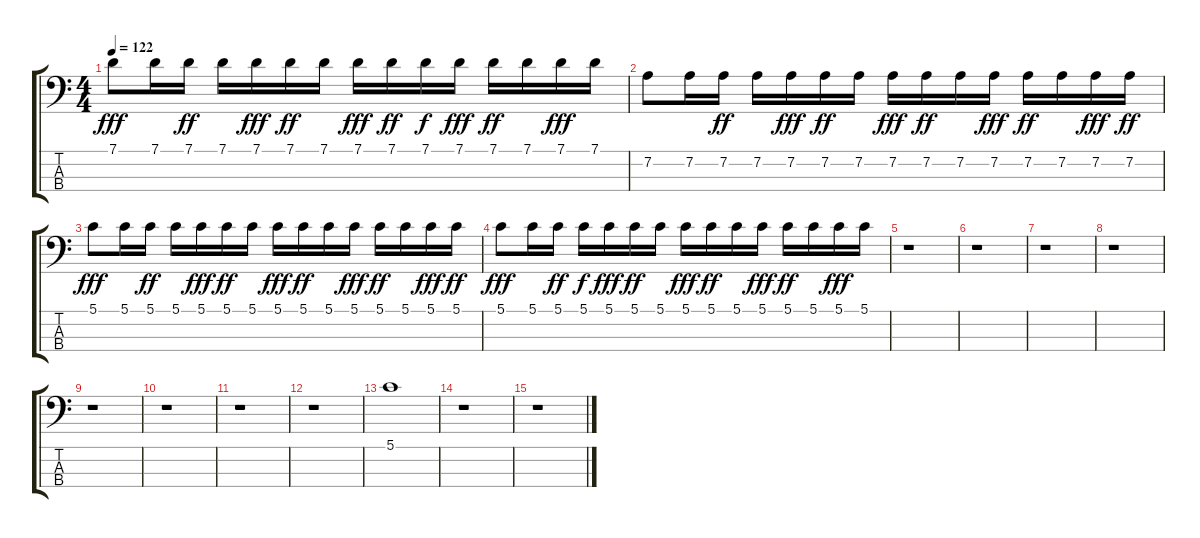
\track "" {instrument synthbass2}
\staff {score tabs}
\tuning (G2 D2 A1 E1) {hide}
\ts (4 4)
\tempo 122
\clef f4
\ks c
7.1.8{dy fff} 7.1.16 7.1.16{dy ff} 7.1.16 7.1.16{dy fff} 7.1.16{dy ff} 7.1.16 7.1.16{dy fff} 7.1.16{dy ff} 7.1.16{dy f} 7.1.16{dy fff} 7.1.16{dy ff} 7.1.16 7.1.16{dy fff} 7.1.16 |
7.2.8 7.2.16 7.2.16{dy ff} 7.2.16 7.2.16{dy fff} 7.2.16{dy ff} 7.2.16 7.2.16{dy fff} 7.2.16{dy ff} 7.2.16 7.2.16{dy fff} 7.2.16{dy ff} 7.2.16 7.2.16{dy fff} 7.2.16{dy ff} |
5.1.8{dy fff} 5.1.16 5.1.16{dy ff} 5.1.16 5.1.16{dy fff} 5.1.16{dy ff} 5.1.16 5.1.16{dy fff} 5.1.16{dy ff} 5.1.16 5.1.16{dy fff} 5.1.16{dy ff} 5.1.16 5.1.16{dy fff} 5.1.16{dy ff} |
5.1.8{dy fff} 5.1.16 5.1.16{dy ff} 5.1.16{dy f} 5.1.16{dy fff} 5.1.16{dy ff} 5.1.16 5.1.16{dy fff} 5.1.16{dy ff} 5.1.16 5.1.16{dy fff} 5.1.16{dy ff} 5.1.16 5.1.16{dy fff} 5.1.16 |
r.1 |
r.1 |
r.1 |
r.1 |
r.1 |
r.1 |
r.1 |
r.1 |
5.1.1 |
r.1 |
r.1
